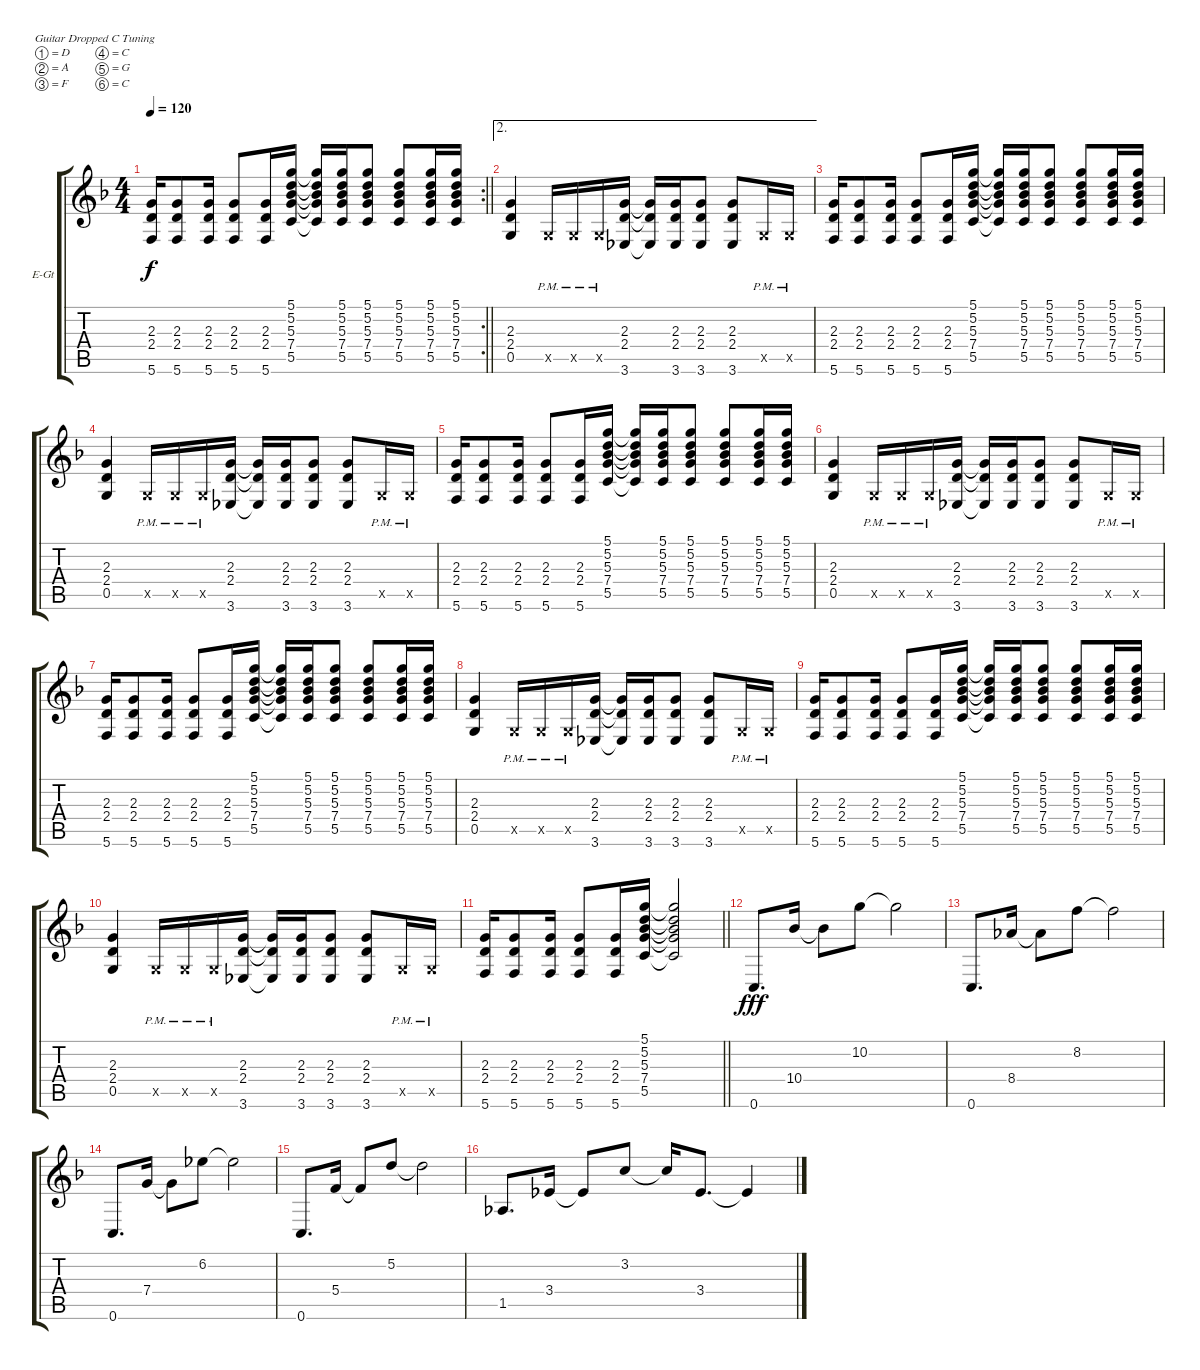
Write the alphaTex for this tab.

\bracketExtendMode groupsimilarinstruments
\firstSystemTrackNameOrientation horizontal
\otherSystemsTrackNameOrientation horizontal
\track ("o1" "E-Gt") {instrument overdrivenguitar}
\staff {score tabs}
\tuning (D4 A3 F3 C3 G2 C2)
\rc 2
\ts (4 4)
\tempo 120
\clef g2
\barLineRight lightlight
\ks f
(2.3 2.4 5.6).16{dy f} (2.3 2.4 5.6).8 (2.3 2.4 5.6).16 (2.3 2.4 5.6).8 (2.3 2.4 5.6).16 (5.1 5.2 5.3 7.4 5.5).16 (5.1{t} 5.2{t} 5.3{t} 7.4{t} 5.5{t}).16 (5.1 5.2 5.3 7.4 5.5).16 (5.1 5.2 5.3 7.4 5.5).8 (5.1 5.2 5.3 7.4 5.5).8 (5.1 5.2 5.3 7.4 5.5).16 (5.1 5.2 5.3 7.4 5.5).16 |
\ae 2
\section ("" " ")
(2.3 2.4 0.5).4 0.5{pm x}.16 0.5{pm x}.16 0.5{pm x}.16 (2.3 2.4 3.6).16 (2.3{t} 2.4{t} 3.6{t}).16 (2.3 2.4 3.6).16 (2.3 2.4 3.6).8 (2.3 2.4 3.6).8 0.5{pm x}.16 0.5{pm x}.16 |
(2.3 2.4 5.6).16 (2.3 2.4 5.6).8 (2.3 2.4 5.6).16 (2.3 2.4 5.6).8 (2.3 2.4 5.6).16 (5.1 5.2 5.3 7.4 5.5).16 (5.1{t} 5.2{t} 5.3{t} 7.4{t} 5.5{t}).16 (5.1 5.2 5.3 7.4 5.5).16 (5.1 5.2 5.3 7.4 5.5).8 (5.1 5.2 5.3 7.4 5.5).8 (5.1 5.2 5.3 7.4 5.5).16 (5.1 5.2 5.3 7.4 5.5).16 |
(2.3 2.4 0.5).4 0.5{pm x}.16 0.5{pm x}.16 0.5{pm x}.16 (2.3 2.4 3.6).16 (2.3{t} 2.4{t} 3.6{t}).16 (2.3 2.4 3.6).16 (2.3 2.4 3.6).8 (2.3 2.4 3.6).8 0.5{pm x}.16 0.5{pm x}.16 |
(2.3 2.4 5.6).16 (2.3 2.4 5.6).8 (2.3 2.4 5.6).16 (2.3 2.4 5.6).8 (2.3 2.4 5.6).16 (5.1 5.2 5.3 7.4 5.5).16 (5.1{t} 5.2{t} 5.3{t} 7.4{t} 5.5{t}).16 (5.1 5.2 5.3 7.4 5.5).16 (5.1 5.2 5.3 7.4 5.5).8 (5.1 5.2 5.3 7.4 5.5).8 (5.1 5.2 5.3 7.4 5.5).16 (5.1 5.2 5.3 7.4 5.5).16 |
(2.3 2.4 0.5).4 0.5{pm x}.16 0.5{pm x}.16 0.5{pm x}.16 (2.3 2.4 3.6).16 (2.3{t} 2.4{t} 3.6{t}).16 (2.3 2.4 3.6).16 (2.3 2.4 3.6).8 (2.3 2.4 3.6).8 0.5{pm x}.16 0.5{pm x}.16 |
(2.3 2.4 5.6).16 (2.3 2.4 5.6).8 (2.3 2.4 5.6).16 (2.3 2.4 5.6).8 (2.3 2.4 5.6).16 (5.1 5.2 5.3 7.4 5.5).16 (5.1{t} 5.2{t} 5.3{t} 7.4{t} 5.5{t}).16 (5.1 5.2 5.3 7.4 5.5).16 (5.1 5.2 5.3 7.4 5.5).8 (5.1 5.2 5.3 7.4 5.5).8 (5.1 5.2 5.3 7.4 5.5).16 (5.1 5.2 5.3 7.4 5.5).16 |
(2.3 2.4 0.5).4 0.5{pm x}.16 0.5{pm x}.16 0.5{pm x}.16 (2.3 2.4 3.6).16 (2.3{t} 2.4{t} 3.6{t}).16 (2.3 2.4 3.6).16 (2.3 2.4 3.6).8 (2.3 2.4 3.6).8 0.5{pm x}.16 0.5{pm x}.16 |
(2.3 2.4 5.6).16 (2.3 2.4 5.6).8 (2.3 2.4 5.6).16 (2.3 2.4 5.6).8 (2.3 2.4 5.6).16 (5.1 5.2 5.3 7.4 5.5).16 (5.1{t} 5.2{t} 5.3{t} 7.4{t} 5.5{t}).16 (5.1 5.2 5.3 7.4 5.5).16 (5.1 5.2 5.3 7.4 5.5).8 (5.1 5.2 5.3 7.4 5.5).8 (5.1 5.2 5.3 7.4 5.5).16 (5.1 5.2 5.3 7.4 5.5).16 |
(2.3 2.4 0.5).4 0.5{pm x}.16 0.5{pm x}.16 0.5{pm x}.16 (2.3 2.4 3.6).16 (2.3{t} 2.4{t} 3.6{t}).16 (2.3 2.4 3.6).16 (2.3 2.4 3.6).8 (2.3 2.4 3.6).8 0.5{pm x}.16 0.5{pm x}.16 |
\barLineRight lightlight
(2.3 2.4 5.6).16 (2.3 2.4 5.6).8 (2.3 2.4 5.6).16 (2.3 2.4 5.6).8 (2.3 2.4 5.6).16 (5.1 5.2 5.3 7.4 5.5).16 (5.1{t} 5.2{t} 5.3{t} 7.4{t} 5.5{t}).2 |
\section ("" " ")
0.6.8{d dy fff} 10.4.16 10.4{t}.8 10.2.8 10.2{t}.2 |
0.6.8{d} 8.4.16 8.4{t}.8 8.2.8 8.2{t}.2 |
0.6.8{d} 7.4.16 7.4{t}.8 6.2.8 6.2{t}.2 |
0.6.8{d} 5.4.16 5.4{t}.8 5.2.8 5.2{t}.2 |
1.5.8{d} 3.4.16 3.4{t}.8 3.2.8 3.2{t}.16 3.4.8{d} 3.4{t}.4
